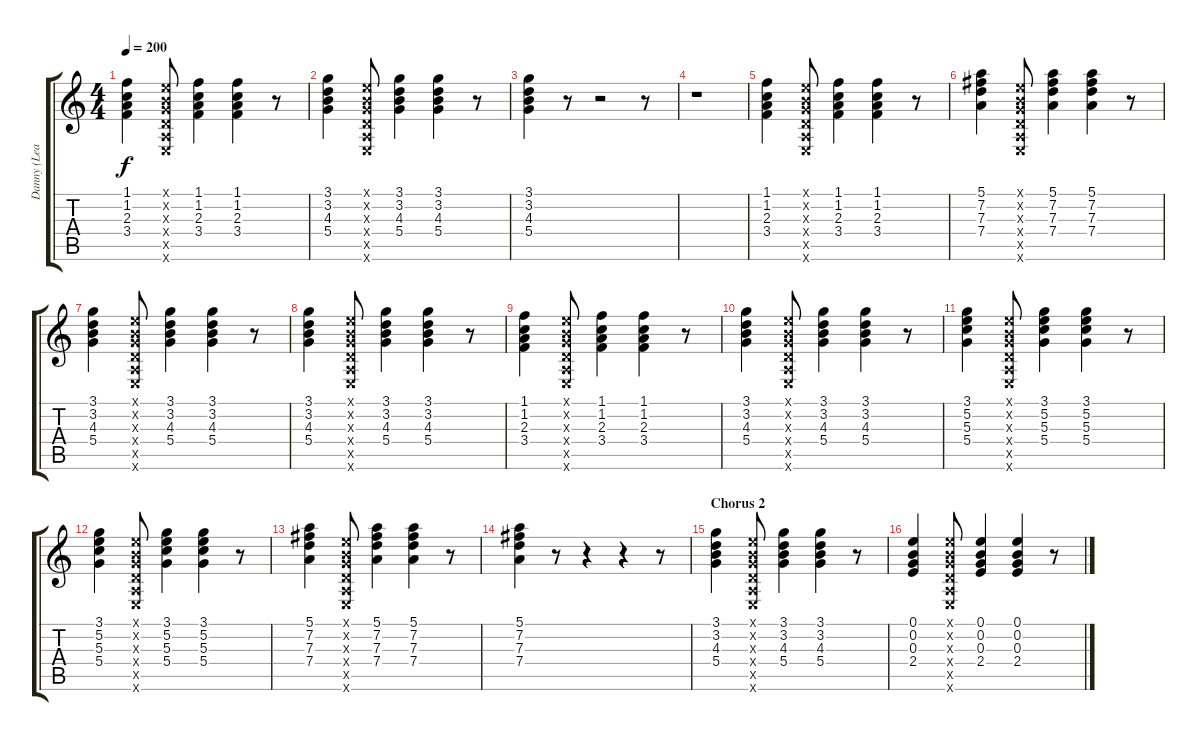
\track ("Danny (Lead Guitar)" "Danny (Lea") {instrument electricguitarclean}
\staff {score tabs}
\tuning (E4 B3 G3 D3 A2 E2) {hide}
\ts (4 4)
\tempo 200
\clef g2
\ks c
(1.1 1.2 2.3 3.4).4{dy f} (0.1{x} 0.2{x} 0.3{x} 0.4{x} 0.5{x} 0.6{x}).8 (1.1 1.2 2.3 3.4).4 (1.1 1.2 2.3 3.4).4 r.8 |
(3.1 3.2 4.3 5.4).4 (0.1{x} 0.2{x} 0.3{x} 0.4{x} 0.5{x} 0.6{x}).8 (3.1 3.2 4.3 5.4).4 (3.1 3.2 4.3 5.4).4 r.8 |
(3.1 3.2 4.3 5.4).4 r.8 r.2 r.8 |
r.1 |
(1.1 1.2 2.3 3.4).4 (0.1{x} 0.2{x} 0.3{x} 0.4{x} 0.5{x} 0.6{x}).8 (1.1 1.2 2.3 3.4).4 (1.1 1.2 2.3 3.4).4 r.8 |
(5.1 7.2 7.3 7.4).4 (0.1{x} 0.2{x} 0.3{x} 0.4{x} 0.5{x} 0.6{x}).8 (5.1 7.2 7.3 7.4).4 (5.1 7.2 7.3 7.4).4 r.8 |
(3.1 3.2 4.3 5.4).4 (0.1{x} 0.2{x} 0.3{x} 0.4{x} 0.5{x} 0.6{x}).8 (3.1 3.2 4.3 5.4).4 (3.1 3.2 4.3 5.4).4 r.8 |
(3.1 3.2 4.3 5.4).4 (0.1{x} 0.2{x} 0.3{x} 0.4{x} 0.5{x} 0.6{x}).8 (3.1 3.2 4.3 5.4).4 (3.1 3.2 4.3 5.4).4 r.8 |
(1.1 1.2 2.3 3.4).4 (0.1{x} 0.2{x} 0.3{x} 0.4{x} 0.5{x} 0.6{x}).8 (1.1 1.2 2.3 3.4).4 (1.1 1.2 2.3 3.4).4 r.8 |
(3.1 3.2 4.3 5.4).4 (0.1{x} 0.2{x} 0.3{x} 0.4{x} 0.5{x} 0.6{x}).8 (3.1 3.2 4.3 5.4).4 (3.1 3.2 4.3 5.4).4 r.8 |
(3.1 5.2 5.3 5.4).4 (0.1{x} 0.2{x} 0.3{x} 0.4{x} 0.5{x} 0.6{x}).8 (3.1 5.2 5.3 5.4).4 (3.1 5.2 5.3 5.4).4 r.8 |
(3.1 5.2 5.3 5.4).4 (0.1{x} 0.2{x} 0.3{x} 0.4{x} 0.5{x} 0.6{x}).8 (3.1 5.2 5.3 5.4).4 (3.1 5.2 5.3 5.4).4 r.8 |
(5.1 7.2 7.3 7.4).4 (0.1{x} 0.2{x} 0.3{x} 0.4{x} 0.5{x} 0.6{x}).8 (5.1 7.2 7.3 7.4).4 (5.1 7.2 7.3 7.4).4 r.8 |
(5.1 7.2 7.3 7.4).4 r.8 r.4 r.4 r.8 |
\section ("" "Chorus 2")
(3.1 3.2 4.3 5.4).4 (0.1{x} 0.2{x} 0.3{x} 0.4{x} 0.5{x} 0.6{x}).8 (3.1 3.2 4.3 5.4).4 (3.1 3.2 4.3 5.4).4 r.8 |
(0.1 0.2 0.3 2.4).4 (0.1{x} 0.2{x} 0.3{x} 0.4{x} 0.5{x} 0.6{x}).8 (0.1 0.2 0.3 2.4).4 (0.1 0.2 0.3 2.4).4 r.8
